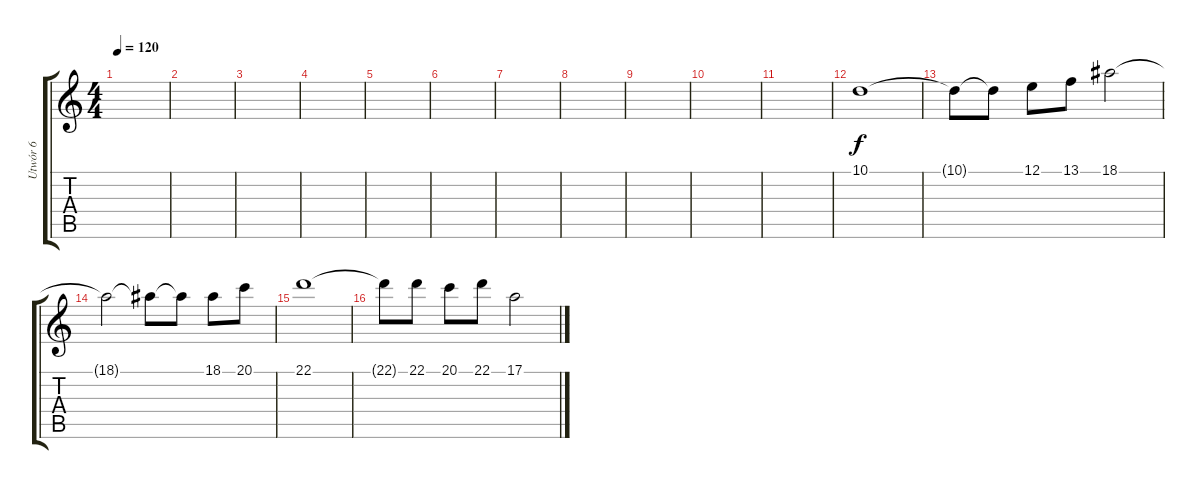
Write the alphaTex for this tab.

\track ("Utwór 6" "Utwór 6") {instrument brasssection}
\staff {score tabs}
\tuning (E4 B3 G3 D3 A2 E2) {hide}
\ts (4 4)
\tempo 120
\clef g2
\ks c
|
|
|
|
|
|
|
|
|
|
|
10.1.1 |
10.1{t}.8 10.1{t}.8 12.1.8 13.1.8 18.1.2 |
18.1{t}.2 18.1{t}.8 18.1{t}.8 18.1.8 20.1.8 |
22.1.1 |
22.1{t}.8 22.1.8 20.1.8 22.1.8 17.1.2
